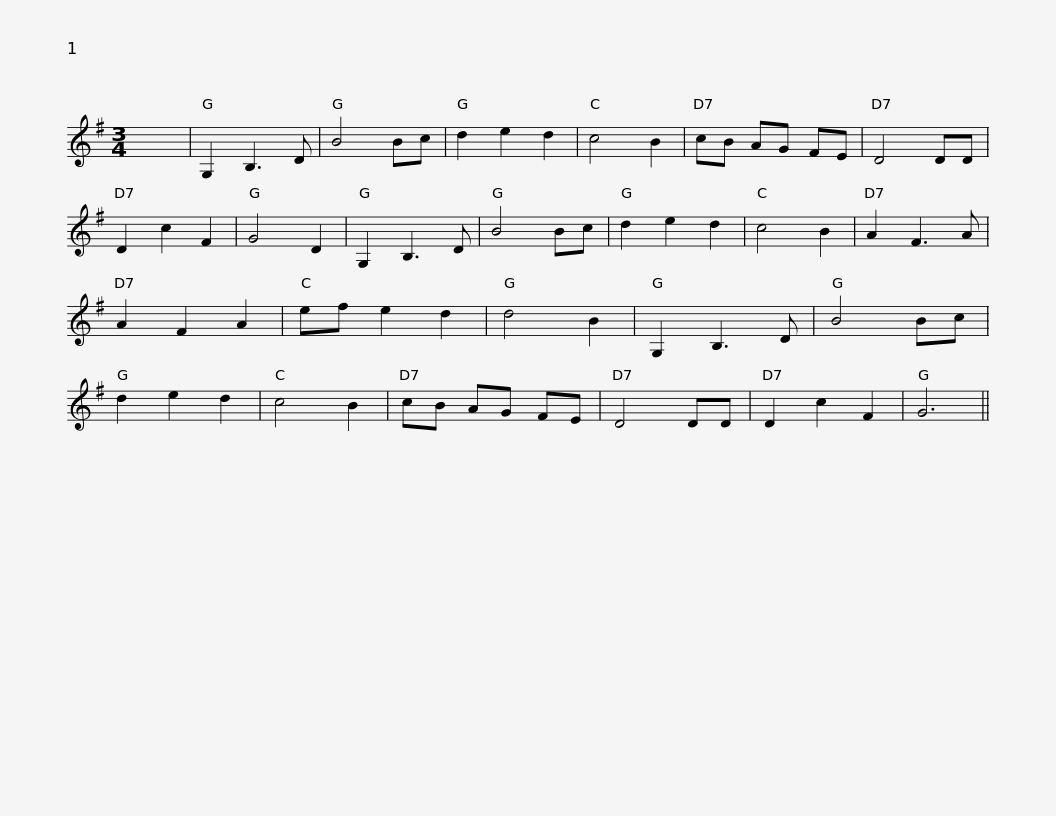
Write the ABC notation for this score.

X:1
L:1/8
M:3/4
I:linebreak $
K:G
V:1 treble
V:1
 x6 | G,2 B,3 D | B4 Bc | d2 e2 d2 | c4 B2 | %5
 cB AG FE | D4 DD | D2 c2 F2 | G4 D2 | G,2 B,3 D | %10
 B4 Bc | d2 e2 d2 |$ c4 B2 | A2 F3 A | A2 F2 A2 | %15
 ef e2 d2 | d4 B2 | G,2 B,3 D | B4 Bc | d2 e2 d2 | %20
 c4 B2 | cB AG FE | D4 DD | D2 c2 F2 |$ G6 || %25
